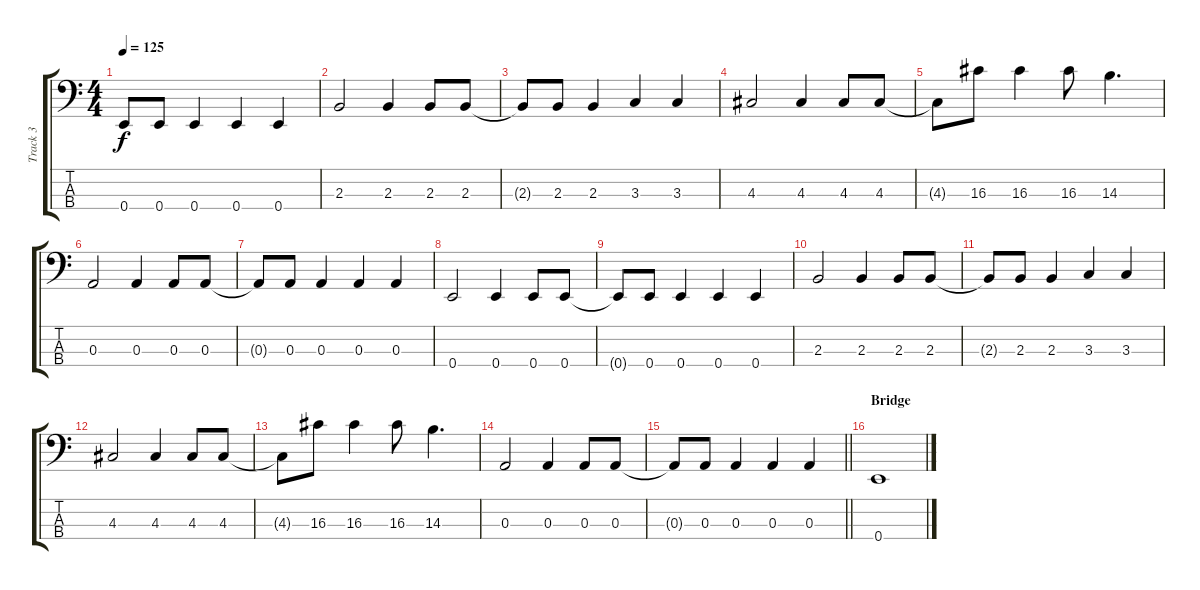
\track ("Track 3" "Track 3") {instrument electricbasspick}
\staff {score tabs}
\tuning (G2 D2 A1 E1) {hide}
\ts (4 4)
\tempo 125
\clef f4
\ks c
0.4{t}.8{dy f} 0.4.8 0.4.4 0.4.4 0.4.4 |
2.3.2 2.3.4 2.3.8 2.3.8 |
2.3{t}.8 2.3.8 2.3.4 3.3.4 3.3.4 |
4.3.2 4.3.4 4.3.8 4.3.8 |
4.3{t}.8 16.3.8 16.3.4 16.3.8 14.3.4{d} |
0.3.2 0.3.4 0.3.8 0.3.8 |
0.3{t}.8 0.3.8 0.3.4 0.3.4 0.3.4 |
0.4.2 0.4.4 0.4.8 0.4.8 |
0.4{t}.8 0.4.8 0.4.4 0.4.4 0.4.4 |
2.3.2 2.3.4 2.3.8 2.3.8 |
2.3{t}.8 2.3.8 2.3.4 3.3.4 3.3.4 |
4.3.2 4.3.4 4.3.8 4.3.8 |
4.3{t}.8 16.3.8 16.3.4 16.3.8 14.3.4{d} |
0.3.2 0.3.4 0.3.8 0.3.8 |
\barLineRight lightlight
0.3{t}.8 0.3.8 0.3.4 0.3.4 0.3.4 |
\section ("" "Bridge")
0.4.1
